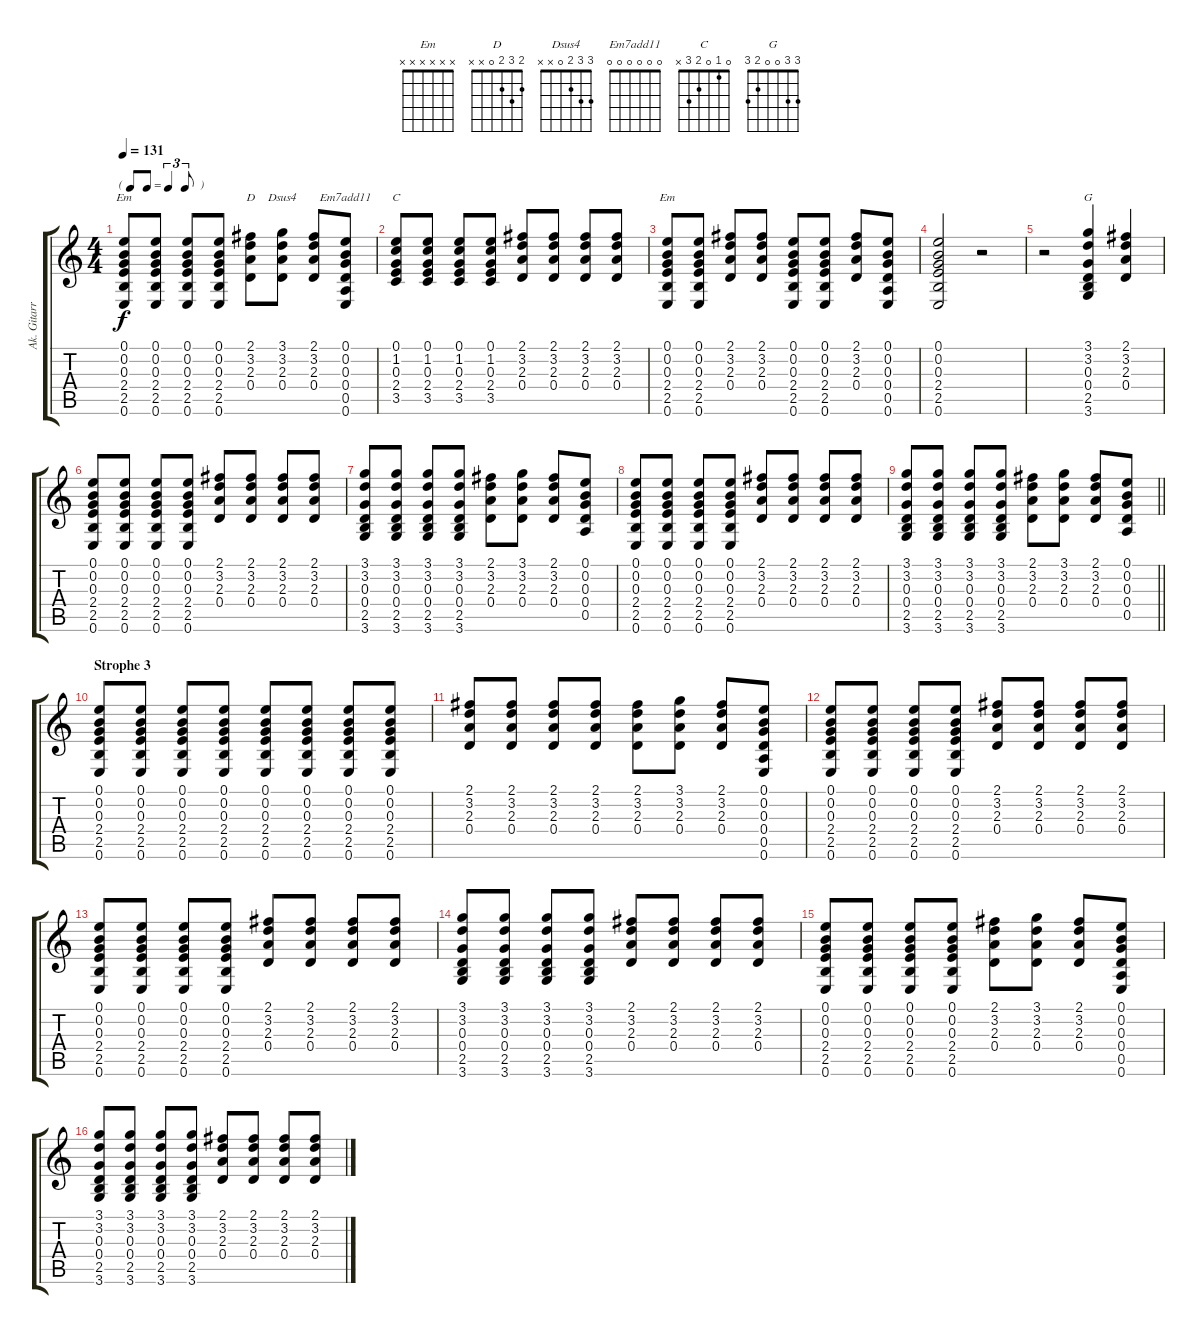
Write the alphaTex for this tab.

\track ("Ak. Gitarre" "Ak. Gitarr") {instrument acousticguitarsteel}
\staff {score tabs}
\tuning (E4 B3 G3 D3 A2 E2) {hide}
\chord ("Em" 0 0 0 2 2 0)
\chord ("D" 2 3 2 0 x x)
\chord ("Dsus4" 3 3 2 0 x x)
\chord ("Em7add11" 0 0 0 0 0 0)
\chord ("C" 0 1 0 2 3 x)
\chord ("Em" x x x x x x)
\chord ("G" 3 3 0 0 2 3)
\ts (4 4)
\tf triplet8th
\tempo 131
\clef g2
\ks c
(0.1 0.2 0.3 2.4 2.5 0.6).8{ch "Em" dy f} (0.1 0.2 0.3 2.4 2.5 0.6).8 (0.1 0.2 0.3 2.4 2.5 0.6).8 (0.1 0.2 0.3 2.4 2.5 0.6).8 (2.1 3.2 2.3 0.4).8{ch "D"} (3.1 3.2 2.3 0.4).8{ch "Dsus4"} (2.1 3.2 2.3 0.4).8 (0.1 0.2 0.3 0.4 0.5 0.6).8{ch "Em7add11"} |
(0.1 1.2 0.3 2.4 3.5).8{ch "C"} (0.1 1.2 0.3 2.4 3.5).8 (0.1 1.2 0.3 2.4 3.5).8 (0.1 1.2 0.3 2.4 3.5).8 (2.1 3.2 2.3 0.4).8 (2.1 3.2 2.3 0.4).8 (2.1 3.2 2.3 0.4).8 (2.1 3.2 2.3 0.4).8 |
(0.1 0.2 0.3 2.4 2.5 0.6).8{ch "Em"} (0.1 0.2 0.3 2.4 2.5 0.6).8 (2.1 3.2 2.3 0.4).8 (2.1 3.2 2.3 0.4).8 (0.1 0.2 0.3 2.4 2.5 0.6).8 (0.1 0.2 0.3 2.4 2.5 0.6).8 (2.1 3.2 2.3 0.4).8 (0.1 0.2 0.3 0.4 0.5 0.6).8 |
(0.1 0.2 0.3 2.4 2.5 0.6).2 r.2 |
r.2 (3.1 3.2 0.3 0.4 2.5 3.6).4{ch "G"} (2.1 3.2 2.3 0.4).4 |
(0.1 0.2 0.3 2.4 2.5 0.6).8 (0.1 0.2 0.3 2.4 2.5 0.6).8 (0.1 0.2 0.3 2.4 2.5 0.6).8 (0.1 0.2 0.3 2.4 2.5 0.6).8 (2.1 3.2 2.3 0.4).8 (2.1 3.2 2.3 0.4).8 (2.1 3.2 2.3 0.4).8 (2.1 3.2 2.3 0.4).8 |
(3.1 3.2 0.3 0.4 2.5 3.6).8 (3.1 3.2 0.3 0.4 2.5 3.6).8 (3.1 3.2 0.3 0.4 2.5 3.6).8 (3.1 3.2 0.3 0.4 2.5 3.6).8 (2.1 3.2 2.3 0.4).8 (3.1 3.2 2.3 0.4).8 (2.1 3.2 2.3 0.4).8 (0.1 0.2 0.3 0.4 0.5).8 |
(0.1 0.2 0.3 2.4 2.5 0.6).8 (0.1 0.2 0.3 2.4 2.5 0.6).8 (0.1 0.2 0.3 2.4 2.5 0.6).8 (0.1 0.2 0.3 2.4 2.5 0.6).8 (2.1 3.2 2.3 0.4).8 (2.1 3.2 2.3 0.4).8 (2.1 3.2 2.3 0.4).8 (2.1 3.2 2.3 0.4).8 |
\barLineRight lightlight
(3.1 3.2 0.3 0.4 2.5 3.6).8 (3.1 3.2 0.3 0.4 2.5 3.6).8 (3.1 3.2 0.3 0.4 2.5 3.6).8 (3.1 3.2 0.3 0.4 2.5 3.6).8 (2.1 3.2 2.3 0.4).8 (3.1 3.2 2.3 0.4).8 (2.1 3.2 2.3 0.4).8 (0.1 0.2 0.3 0.4 0.5).8 |
\section ("" "Strophe 3")
(0.1 0.2 0.3 2.4 2.5 0.6).8 (0.1 0.2 0.3 2.4 2.5 0.6).8 (0.1 0.2 0.3 2.4 2.5 0.6).8 (0.1 0.2 0.3 2.4 2.5 0.6).8 (0.1 0.2 0.3 2.4 2.5 0.6).8 (0.1 0.2 0.3 2.4 2.5 0.6).8 (0.1 0.2 0.3 2.4 2.5 0.6).8 (0.1 0.2 0.3 2.4 2.5 0.6).8 |
(2.1 3.2 2.3 0.4).8 (2.1 3.2 2.3 0.4).8 (2.1 3.2 2.3 0.4).8 (2.1 3.2 2.3 0.4).8 (2.1 3.2 2.3 0.4).8 (3.1 3.2 2.3 0.4).8 (2.1 3.2 2.3 0.4).8 (0.1 0.2 0.3 0.4 0.5 0.6).8 |
(0.1 0.2 0.3 2.4 2.5 0.6).8 (0.1 0.2 0.3 2.4 2.5 0.6).8 (0.1 0.2 0.3 2.4 2.5 0.6).8 (0.1 0.2 0.3 2.4 2.5 0.6).8 (2.1 3.2 2.3 0.4).8 (2.1 3.2 2.3 0.4).8 (2.1 3.2 2.3 0.4).8 (2.1 3.2 2.3 0.4).8 |
(0.1 0.2 0.3 2.4 2.5 0.6).8 (0.1 0.2 0.3 2.4 2.5 0.6).8 (0.1 0.2 0.3 2.4 2.5 0.6).8 (0.1 0.2 0.3 2.4 2.5 0.6).8 (2.1 3.2 2.3 0.4).8 (2.1 3.2 2.3 0.4).8 (2.1 3.2 2.3 0.4).8 (2.1 3.2 2.3 0.4).8 |
(3.1 3.2 0.3 0.4 2.5 3.6).8 (3.1 3.2 0.3 0.4 2.5 3.6).8 (3.1 3.2 0.3 0.4 2.5 3.6).8 (3.1 3.2 0.3 0.4 2.5 3.6).8 (2.1 3.2 2.3 0.4).8 (2.1 3.2 2.3 0.4).8 (2.1 3.2 2.3 0.4).8 (2.1 3.2 2.3 0.4).8 |
(0.1 0.2 0.3 2.4 2.5 0.6).8 (0.1 0.2 0.3 2.4 2.5 0.6).8 (0.1 0.2 0.3 2.4 2.5 0.6).8 (0.1 0.2 0.3 2.4 2.5 0.6).8 (2.1 3.2 2.3 0.4).8 (3.1 3.2 2.3 0.4).8 (2.1 3.2 2.3 0.4).8 (0.1 0.2 0.3 0.4 0.5 0.6).8 |
(3.1 3.2 0.3 0.4 2.5 3.6).8 (3.1 3.2 0.3 0.4 2.5 3.6).8 (3.1 3.2 0.3 0.4 2.5 3.6).8 (3.1 3.2 0.3 0.4 2.5 3.6).8 (2.1 3.2 2.3 0.4).8 (2.1 3.2 2.3 0.4).8 (2.1 3.2 2.3 0.4).8 (2.1 3.2 2.3 0.4).8
